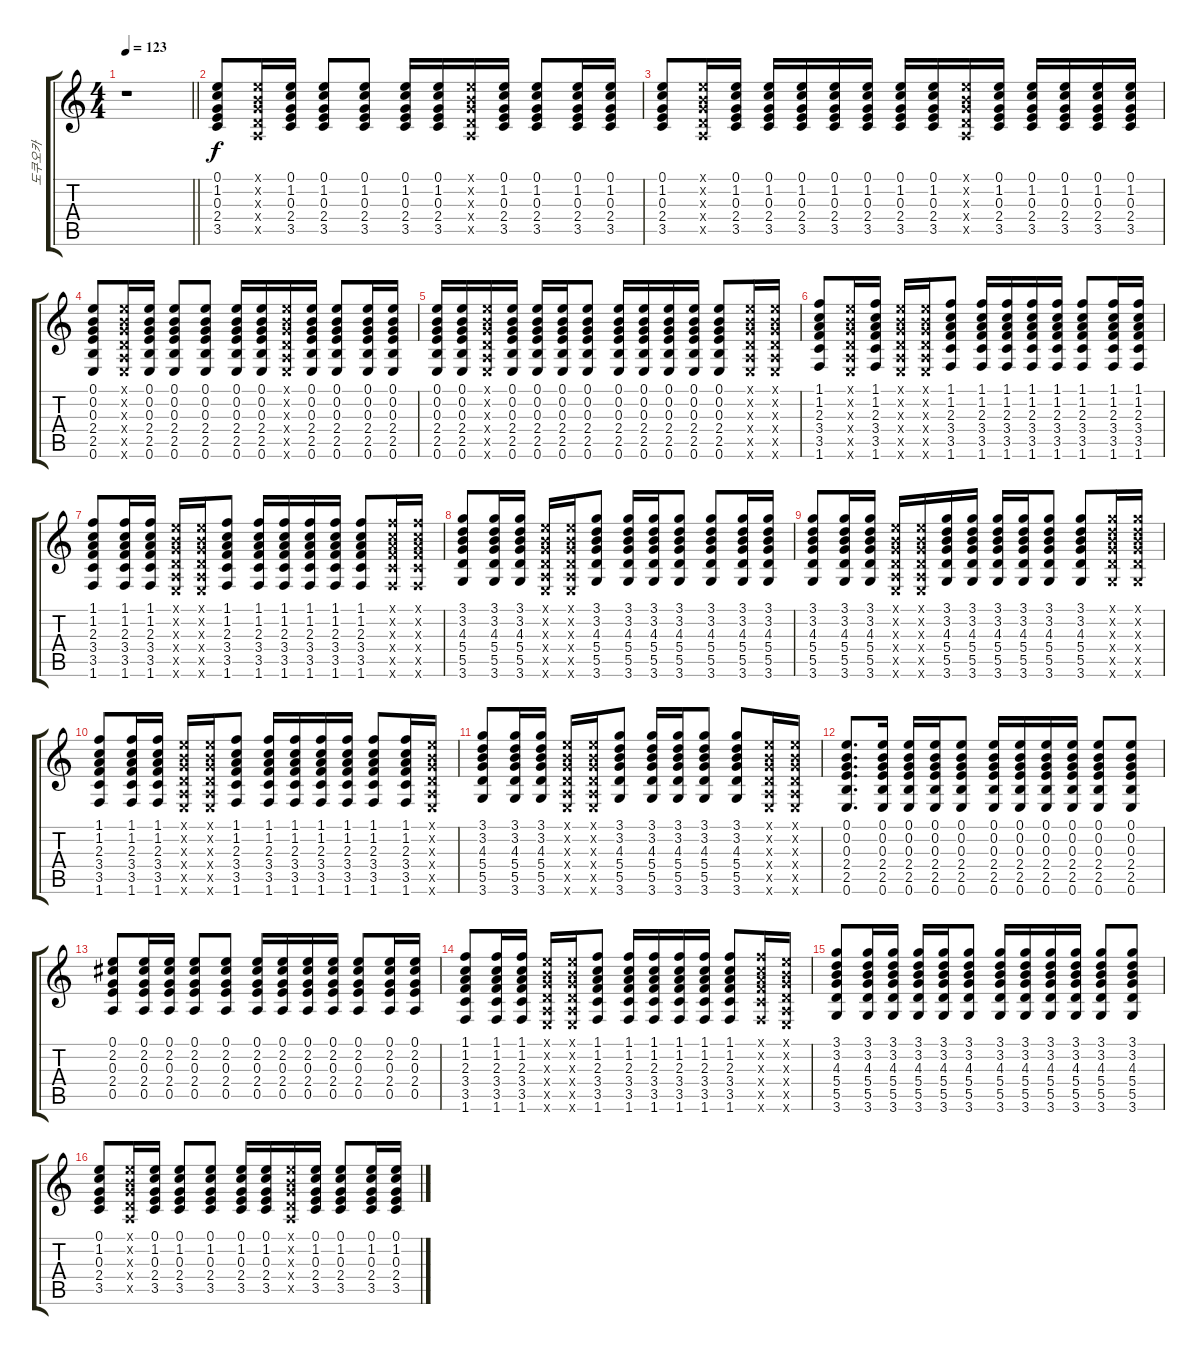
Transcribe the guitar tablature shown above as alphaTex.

\track ("도쿠오카" "도쿠오카") {instrument acousticguitarsteel}
\staff {score tabs}
\tuning (E4 B3 G3 D3 A2 E2) {hide}
\ts (4 4)
\tempo 123
\clef g2
\barLineRight lightlight
\ks c
r.1{dy f} |
(0.1 1.2 0.3 2.4 3.5).8{volume 10} (0.1{x} 0.2{x} 0.3{x} 0.4{x} 0.5{x}).16 (0.1 1.2 0.3 2.4 3.5).16 (0.1 1.2 0.3 2.4 3.5).8 (0.1 1.2 0.3 2.4 3.5).8 (0.1 1.2 0.3 2.4 3.5).16 (0.1 1.2 0.3 2.4 3.5).16 (0.1{x} 0.2{x} 0.3{x} 0.4{x} 0.5{x}).16 (0.1 1.2 0.3 2.4 3.5).16 (0.1 1.2 0.3 2.4 3.5).8 (0.1 1.2 0.3 2.4 3.5).16 (0.1 1.2 0.3 2.4 3.5).16 |
(0.1 1.2 0.3 2.4 3.5).8 (0.1{x} 0.2{x} 0.3{x} 0.4{x} 0.5{x}).16 (0.1 1.2 0.3 2.4 3.5).16 (0.1 1.2 0.3 2.4 3.5).16 (0.1 1.2 0.3 2.4 3.5).16 (0.1 1.2 0.3 2.4 3.5).16 (0.1 1.2 0.3 2.4 3.5).16 (0.1 1.2 0.3 2.4 3.5).16 (0.1 1.2 0.3 2.4 3.5).16 (0.1{x} 0.2{x} 0.3{x} 0.4{x} 0.5{x}).16 (0.1 1.2 0.3 2.4 3.5).16 (0.1 1.2 0.3 2.4 3.5).16 (0.1 1.2 0.3 2.4 3.5).16 (0.1 1.2 0.3 2.4 3.5).16 (0.1 1.2 0.3 2.4 3.5).16 |
(0.1 0.2 0.3 2.4 2.5 0.6).8 (0.1{x} 0.2{x} 0.3{x} 0.4{x} 0.5{x} 0.6{x}).16 (0.1 0.2 0.3 2.4 2.5 0.6).16 (0.1 0.2 0.3 2.4 2.5 0.6).8 (0.1 0.2 0.3 2.4 2.5 0.6).8 (0.1 0.2 0.3 2.4 2.5 0.6).16 (0.1 0.2 0.3 2.4 2.5 0.6).16 (0.1{x} 0.2{x} 0.3{x} 0.4{x} 0.5{x} 0.6{x}).16 (0.1 0.2 0.3 2.4 2.5 0.6).16 (0.1 0.2 0.3 2.4 2.5 0.6).8 (0.1 0.2 0.3 2.4 2.5 0.6).16 (0.1 0.2 0.3 2.4 2.5 0.6).16 |
(0.1 0.2 0.3 2.4 2.5 0.6).16 (0.1 0.2 0.3 2.4 2.5 0.6).16 (0.1{x} 0.2{x} 0.3{x} 0.4{x} 0.5{x} 0.6{x}).16 (0.1 0.2 0.3 2.4 2.5 0.6).16 (0.1 0.2 0.3 2.4 2.5 0.6).16 (0.1 0.2 0.3 2.4 2.5 0.6).16 (0.1 0.2 0.3 2.4 2.5 0.6).8 (0.1 0.2 0.3 2.4 2.5 0.6).16 (0.1 0.2 0.3 2.4 2.5 0.6).16 (0.1 0.2 0.3 2.4 2.5 0.6).16 (0.1 0.2 0.3 2.4 2.5 0.6).16 (0.1 0.2 0.3 2.4 2.5 0.6).8 (0.1{x} 0.2{x} 0.3{x} 0.4{x} 0.5{x} 0.6{x}).16 (0.1{x} 0.2{x} 0.3{x} 0.4{x} 0.5{x} 0.6{x}).16 |
(1.1 1.2 2.3 3.4 3.5 1.6).8 (0.1{x} 0.2{x} 0.3{x} 0.4{x} 0.5{x} 0.6{x}).16 (1.1 1.2 2.3 3.4 3.5 1.6).16 (0.1{x} 0.2{x} 0.3{x} 0.4{x} 0.5{x} 0.6{x}).16 (0.1{x} 0.2{x} 0.3{x} 0.4{x} 0.5{x} 0.6{x}).16 (1.1 1.2 2.3 3.4 3.5 1.6).8 (1.1 1.2 2.3 3.4 3.5 1.6).16 (1.1 1.2 2.3 3.4 3.5 1.6).16 (1.1 1.2 2.3 3.4 3.5 1.6).16 (1.1 1.2 2.3 3.4 3.5 1.6).16 (1.1 1.2 2.3 3.4 3.5 1.6).8 (1.1 1.2 2.3 3.4 3.5 1.6).16 (1.1 1.2 2.3 3.4 3.5 1.6).16 |
(1.1 1.2 2.3 3.4 3.5 1.6).8 (1.1 1.2 2.3 3.4 3.5 1.6).16 (1.1 1.2 2.3 3.4 3.5 1.6).16 (0.1{x} 0.2{x} 0.3{x} 0.4{x} 0.5{x} 0.6{x}).16 (0.1{x} 0.2{x} 0.3{x} 0.4{x} 0.5{x} 0.6{x}).16 (1.1 1.2 2.3 3.4 3.5 1.6).8 (1.1 1.2 2.3 3.4 3.5 1.6).16 (1.1 1.2 2.3 3.4 3.5 1.6).16 (1.1 1.2 2.3 3.4 3.5 1.6).16 (1.1 1.2 2.3 3.4 3.5 1.6).16 (1.1 1.2 2.3 3.4 3.5 1.6).8 (1.1{x} 1.2{x} 2.3{x} 3.4{x} 3.5{x} 1.6{x}).16 (1.1{x} 1.2{x} 2.3{x} 3.4{x} 3.5{x} 1.6{x}).16 |
(3.1 3.2 4.3 5.4 5.5 3.6).8 (3.1 3.2 4.3 5.4 5.5 3.6).16 (3.1 3.2 4.3 5.4 5.5 3.6).16 (0.1{x} 0.2{x} 0.3{x} 0.4{x} 0.5{x} 0.6{x}).16 (0.1{x} 0.2{x} 0.3{x} 0.4{x} 0.5{x} 0.6{x}).16 (3.1 3.2 4.3 5.4 5.5 3.6).8 (3.1 3.2 4.3 5.4 5.5 3.6).16 (3.1 3.2 4.3 5.4 5.5 3.6).16 (3.1 3.2 4.3 5.4 5.5 3.6).8 (3.1 3.2 4.3 5.4 5.5 3.6).8 (3.1 3.2 4.3 5.4 5.5 3.6).16 (3.1 3.2 4.3 5.4 5.5 3.6).16 |
(3.1 3.2 4.3 5.4 5.5 3.6).8 (3.1 3.2 4.3 5.4 5.5 3.6).16 (3.1 3.2 4.3 5.4 5.5 3.6).16 (0.1{x} 0.2{x} 0.3{x} 0.4{x} 0.5{x} 0.6{x}).16 (0.1{x} 0.2{x} 0.3{x} 0.4{x} 0.5{x} 0.6{x}).16 (3.1 3.2 4.3 5.4 5.5 3.6).16 (3.1 3.2 4.3 5.4 5.5 3.6).16 (3.1 3.2 4.3 5.4 5.5 3.6).16 (3.1 3.2 4.3 5.4 5.5 3.6).16 (3.1 3.2 4.3 5.4 5.5 3.6).8 (3.1 3.2 4.3 5.4 5.5 3.6).8 (3.1{x} 3.2{x} 4.3{x} 5.4{x} 5.5{x} 3.6{x}).16 (3.1{x} 3.2{x} 4.3{x} 5.4{x} 5.5{x} 3.6{x}).16 |
(1.1 1.2 2.3 3.4 3.5 1.6).8 (1.1 1.2 2.3 3.4 3.5 1.6).16 (1.1 1.2 2.3 3.4 3.5 1.6).16 (0.1{x} 0.2{x} 0.3{x} 0.4{x} 0.5{x} 0.6{x}).16 (0.1{x} 0.2{x} 0.3{x} 0.4{x} 0.5{x} 0.6{x}).16 (1.1 1.2 2.3 3.4 3.5 1.6).8 (1.1 1.2 2.3 3.4 3.5 1.6).16 (1.1 1.2 2.3 3.4 3.5 1.6).16 (1.1 1.2 2.3 3.4 3.5 1.6).16 (1.1 1.2 2.3 3.4 3.5 1.6).16 (1.1 1.2 2.3 3.4 3.5 1.6).8 (1.1 1.2 2.3 3.4 3.5 1.6).16 (0.1{x} 0.2{x} 0.3{x} 0.4{x} 0.5{x} 0.6{x}).16 |
(3.1 3.2 4.3 5.4 5.5 3.6).8 (3.1 3.2 4.3 5.4 5.5 3.6).16 (3.1 3.2 4.3 5.4 5.5 3.6).16 (0.1{x} 0.2{x} 0.3{x} 0.4{x} 0.5{x} 0.6{x}).16 (0.1{x} 0.2{x} 0.3{x} 0.4{x} 0.5{x} 0.6{x}).16 (3.1 3.2 4.3 5.4 5.5 3.6).8 (3.1 3.2 4.3 5.4 5.5 3.6).16 (3.1 3.2 4.3 5.4 5.5 3.6).16 (3.1 3.2 4.3 5.4 5.5 3.6).8 (3.1 3.2 4.3 5.4 5.5 3.6).8 (0.1{x} 0.2{x} 0.3{x} 0.4{x} 0.5{x} 0.6{x}).16 (0.1{x} 0.2{x} 0.3{x} 0.4{x} 0.5{x} 0.6{x}).16 |
(0.1 0.2 0.3 2.4 2.5 0.6).8{d} (0.1 0.2 0.3 2.4 2.5 0.6).16 (0.1 0.2 0.3 2.4 2.5 0.6).16 (0.1 0.2 0.3 2.4 2.5 0.6).16 (0.1 0.2 0.3 2.4 2.5 0.6).8 (0.1 0.2 0.3 2.4 2.5 0.6).16 (0.1 0.2 0.3 2.4 2.5 0.6).16 (0.1 0.2 0.3 2.4 2.5 0.6).16 (0.1 0.2 0.3 2.4 2.5 0.6).16 (0.1 0.2 0.3 2.4 2.5 0.6).8 (0.1 0.2 0.3 2.4 2.5 0.6).8 |
(0.1 2.2 0.3 2.4 0.5).8 (0.1 2.2 0.3 2.4 0.5).16 (0.1 2.2 0.3 2.4 0.5).16 (0.1 2.2 0.3 2.4 0.5).8 (0.1 2.2 0.3 2.4 0.5).8 (0.1 2.2 0.3 2.4 0.5).16 (0.1 2.2 0.3 2.4 0.5).16 (0.1 2.2 0.3 2.4 0.5).16 (0.1 2.2 0.3 2.4 0.5).16 (0.1 2.2 0.3 2.4 0.5).8 (0.1 2.2 0.3 2.4 0.5).16 (0.1 2.2 0.3 2.4 0.5).16 |
(1.1 1.2 2.3 3.4 3.5 1.6).8 (1.1 1.2 2.3 3.4 3.5 1.6).16 (1.1 1.2 2.3 3.4 3.5 1.6).16 (0.1{x} 0.2{x} 0.3{x} 0.4{x} 0.5{x} 0.6{x}).16 (0.1{x} 0.2{x} 0.3{x} 0.4{x} 0.5{x} 0.6{x}).16 (1.1 1.2 2.3 3.4 3.5 1.6).8 (1.1 1.2 2.3 3.4 3.5 1.6).16 (1.1 1.2 2.3 3.4 3.5 1.6).16 (1.1 1.2 2.3 3.4 3.5 1.6).16 (1.1 1.2 2.3 3.4 3.5 1.6).16 (1.1 1.2 2.3 3.4 3.5 1.6).8 (1.1{x} 1.2{x} 2.3{x} 3.4{x} 3.5{x} 1.6{x}).16 (0.1{x} 0.2{x} 0.3{x} 0.4{x} 0.5{x} 0.6{x}).16 |
(3.1 3.2 4.3 5.4 5.5 3.6).8 (3.1 3.2 4.3 5.4 5.5 3.6).16 (3.1 3.2 4.3 5.4 5.5 3.6).16 (3.1 3.2 4.3 5.4 5.5 3.6).16 (3.1 3.2 4.3 5.4 5.5 3.6).16 (3.1 3.2 4.3 5.4 5.5 3.6).8 (3.1 3.2 4.3 5.4 5.5 3.6).16 (3.1 3.2 4.3 5.4 5.5 3.6).16 (3.1 3.2 4.3 5.4 5.5 3.6).16 (3.1 3.2 4.3 5.4 5.5 3.6).16 (3.1 3.2 4.3 5.4 5.5 3.6).8 (3.1 3.2 4.3 5.4 5.5 3.6).8 |
(0.1 1.2 0.3 2.4 3.5).8 (0.1{x} 0.2{x} 0.3{x} 0.4{x} 0.5{x}).16 (0.1 1.2 0.3 2.4 3.5).16 (0.1 1.2 0.3 2.4 3.5).8 (0.1 1.2 0.3 2.4 3.5).8 (0.1 1.2 0.3 2.4 3.5).16 (0.1 1.2 0.3 2.4 3.5).16 (0.1{x} 0.2{x} 0.3{x} 0.4{x} 0.5{x}).16 (0.1 1.2 0.3 2.4 3.5).16 (0.1 1.2 0.3 2.4 3.5).8 (0.1 1.2 0.3 2.4 3.5).16 (0.1 1.2 0.3 2.4 3.5).16
